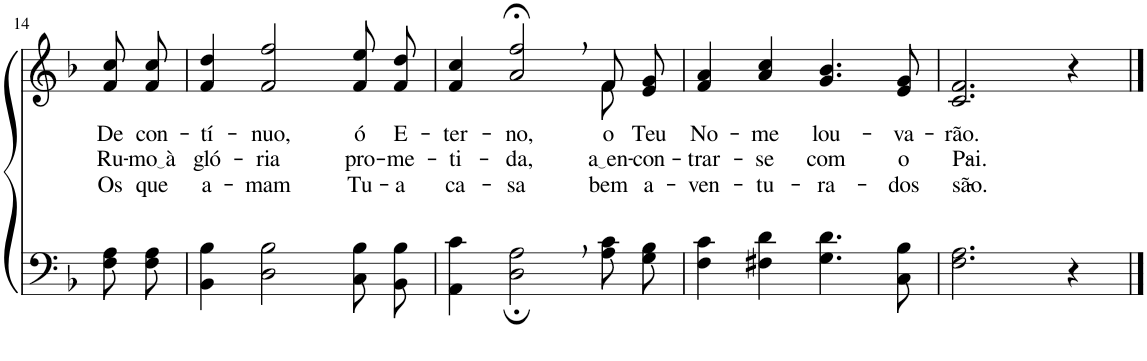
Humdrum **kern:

**kern	**kern	**text	**text	**text
*part2	*part1	*part1	*part1	*part1
*staff2	*staff1	*staff1	*staff1	*staff1
*I"Parte III e IV	*I"Parte I e II	*	*	*
!!LO:PB:g=z
*clefF4	*clefG2	*	*	*
*Trd1c2	*Trd1c2	*	*	*
*k[b-]	*k[b-]	*	*	*
*M4/4	*M4/4	*	*	*
=14	=14	=14	=14	=14
!	!	!LO:LY:b	!LO:LY:b	!LO:LY:b
8F\ 8A\L	8f/ 8cc/L	De	Ru-	Os
!	!	!LO:LY:b	!LO:LY:b	!LO:LY:b
8F\ 8A\J	8f/ 8cc/J	con-	mo à	que
=15	=15	=15	=15	=15
!	!	!LO:LY:b	!LO:LY:b	!LO:LY:b
4BB-\ 4B-\	4f/ 4dd/	-tí-	gló-	a-
!	!	!LO:LY:b	!LO:LY:b	!LO:LY:b
2D\ 2B-\	2f/ 2ff/	-nuo,	-ria	-mam
!	!	!LO:LY:b	!LO:LY:b	!LO:LY:b
8C\ 8B-\L	8f/ 8ee/L	ó	pro-	Tu-
!	!	!LO:LY:b	!LO:LY:b	!LO:LY:b
8BB-\ 8B-\J	8f/ 8dd/J	E-	-me-	-a
=16	=16	=16	=16	=16
!	!	!LO:LY:b	!LO:LY:b	!LO:LY:b
*	*^	*	*	*
4AA\ 4c\	4f/ 4cc/	2.ryy	-ter-	-ti-	ca-
!	!	!	!LO:LY:b	!LO:LY:b	!LO:LY:b
2D\;, 2A\;,	2a/;<, 2ff/;<,	.	-no,	-da,	-sa
!	!	!	!	!LO:LY:b	!
!	!	!	!LO:LY:b	!	!LO:LY:b
8A\ 8c\L	8f/L	8f\	o	.	bem-
!	!	!	!LO:LY:b	!LO:LY:b	!LO:LY:b
8G\ 8B-\J	8e/ 8g/J	8ryy	Teu	-con-	-a-
=17	=17	=17	=17	=17	=17
!	!	!	!LO:LY:b	!LO:LY:b	!LO:LY:b
*	*v	*v	*	*	*
4F\ 4c\	4f/ 4a/	No-	-trar-	-ven-
!	!	!LO:LY:b	!LO:LY:b	!LO:LY:b
4F#X\ 4d\	4a/ 4cc/	-me	-se	-tu-
!	!	!LO:LY:b	!LO:LY:b	!LO:LY:b
4.G\ 4.d\	4.g/ 4.b-/	lou-	com	-ra-
!	!	!LO:LY:b	!LO:LY:b	!LO:LY:b
8C\ 8B-\	8e/ 8g/	-va-	o	-dos
=18	=18	=18	=18	=18
!	!	!LO:LY:b	!LO:LY:b	!LO:LY:b
2.F\ 2.A\	2.c/ 2.f/	-rão.	Pai.-	são.-
4r	4r	.	.	.
==	==	==	==	==
*-	*-	*-	*-	*-
